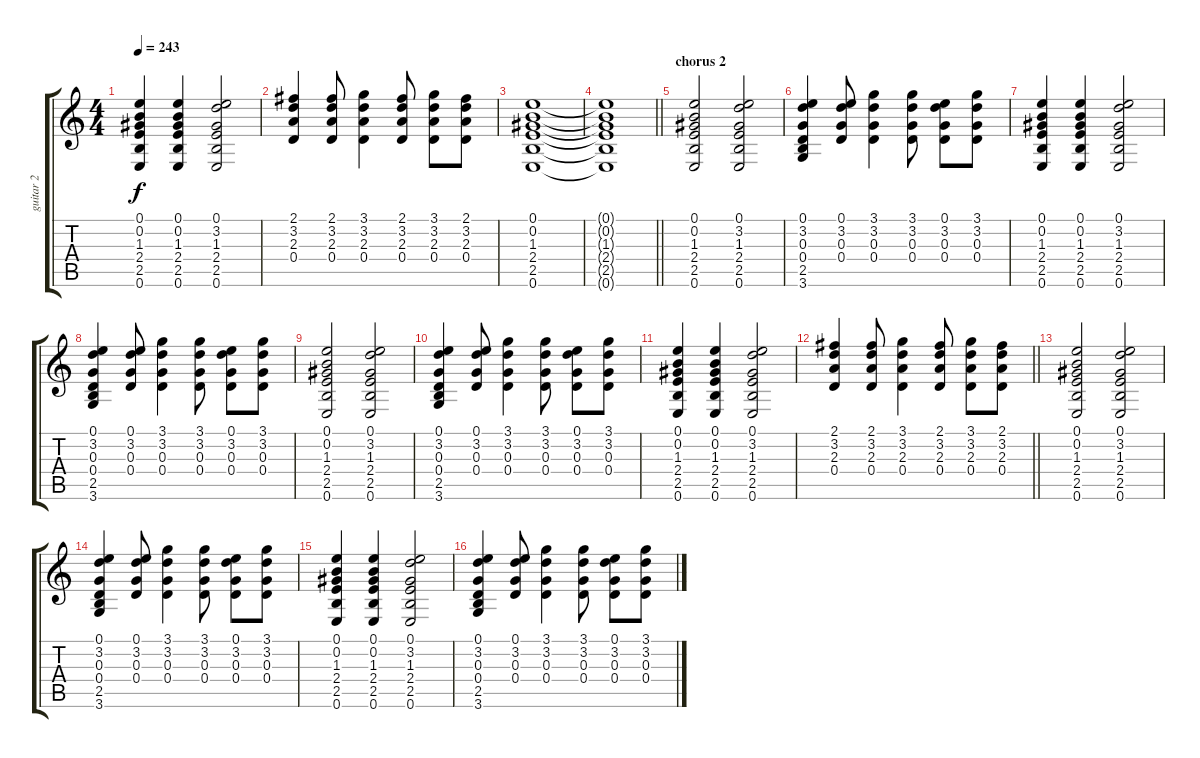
\track ("guitar 2" "guitar 2") {instrument electricguitarclean}
\staff {score tabs}
\tuning (E4 B3 G3 D3 A2 E2) {hide}
\ts (4 4)
\tempo 243
\clef g2
\ks c
(0.1 0.2 1.3 2.4 2.5 0.6).4{dy f} (0.1 0.2 1.3 2.4 2.5 0.6).4 (0.1 3.2 1.3 2.4 2.5 0.6).2 |
(2.1 3.2 2.3 0.4).4 (2.1 3.2 2.3 0.4).8 (3.1 3.2 2.3 0.4).4 (2.1 3.2 2.3 0.4).8 (3.1 3.2 2.3 0.4).8 (2.1 3.2 2.3 0.4).8 |
(0.1 0.2 1.3 2.4 2.5 0.6).1 |
\barLineRight lightlight
(0.1{t} 0.2{t} 1.3{t} 2.4{t} 2.5{t} 0.6{t}).1 |
\section ("" "chorus 2")
(0.1 0.2 1.3 2.4 2.5 0.6).2 (0.1 3.2 1.3 2.4 2.5 0.6).2 |
(0.1 3.2 0.3 0.4 2.5 3.6).4 (0.1 3.2 0.3 0.4).8 (3.1 3.2 0.3 0.4).4 (3.1 3.2 0.3 0.4).8 (0.1 3.2 0.3 0.4).8 (3.1 3.2 0.3 0.4).8 |
(0.1 0.2 1.3 2.4 2.5 0.6).4 (0.1 0.2 1.3 2.4 2.5 0.6).4 (0.1 3.2 1.3 2.4 2.5 0.6).2 |
(0.1 3.2 0.3 0.4 2.5 3.6).4 (0.1 3.2 0.3 0.4).8 (3.1 3.2 0.3 0.4).4 (3.1 3.2 0.3 0.4).8 (0.1 3.2 0.3 0.4).8 (3.1 3.2 0.3 0.4).8 |
(0.1 0.2 1.3 2.4 2.5 0.6).2 (0.1 3.2 1.3 2.4 2.5 0.6).2 |
(0.1 3.2 0.3 0.4 2.5 3.6).4 (0.1 3.2 0.3 0.4).8 (3.1 3.2 0.3 0.4).4 (3.1 3.2 0.3 0.4).8 (0.1 3.2 0.3 0.4).8 (3.1 3.2 0.3 0.4).8 |
(0.1 0.2 1.3 2.4 2.5 0.6).4 (0.1 0.2 1.3 2.4 2.5 0.6).4 (0.1 3.2 1.3 2.4 2.5 0.6).2 |
\barLineRight lightlight
(2.1 3.2 2.3 0.4).4 (2.1 3.2 2.3 0.4).8 (3.1 3.2 2.3 0.4).4 (2.1 3.2 2.3 0.4).8 (3.1 3.2 2.3 0.4).8 (2.1 3.2 2.3 0.4).8 |
(0.1 0.2 1.3 2.4 2.5 0.6).2 (0.1 3.2 1.3 2.4 2.5 0.6).2 |
(0.1 3.2 0.3 0.4 2.5 3.6).4 (0.1 3.2 0.3 0.4).8 (3.1 3.2 0.3 0.4).4 (3.1 3.2 0.3 0.4).8 (0.1 3.2 0.3 0.4).8 (3.1 3.2 0.3 0.4).8 |
(0.1 0.2 1.3 2.4 2.5 0.6).4 (0.1 0.2 1.3 2.4 2.5 0.6).4 (0.1 3.2 1.3 2.4 2.5 0.6).2 |
(0.1 3.2 0.3 0.4 2.5 3.6).4 (0.1 3.2 0.3 0.4).8 (3.1 3.2 0.3 0.4).4 (3.1 3.2 0.3 0.4).8 (0.1 3.2 0.3 0.4).8 (3.1 3.2 0.3 0.4).8
